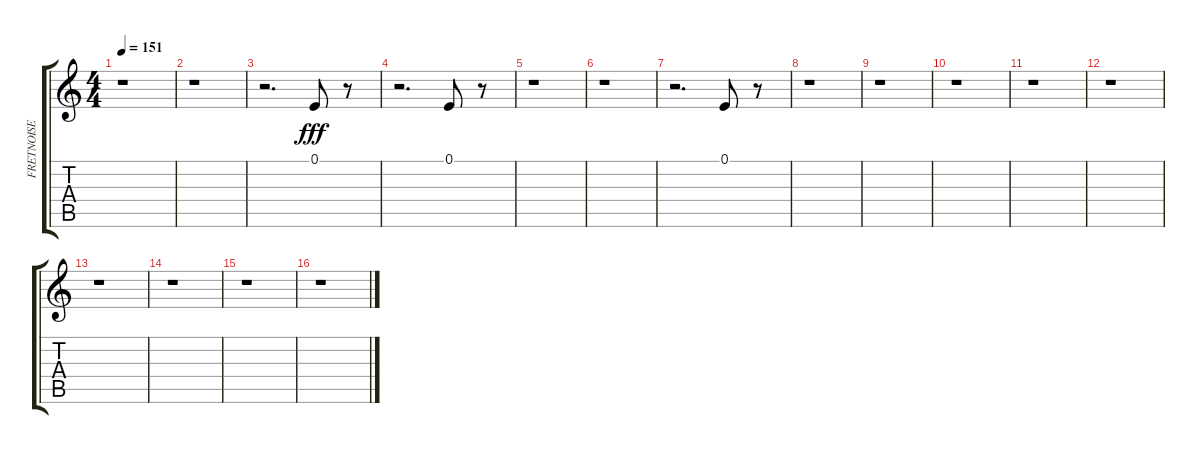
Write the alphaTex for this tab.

\track ("FRETNOISE           " "FRETNOISE ") {instrument guitarfretnoise}
\staff {score tabs}
\tuning (E4 B3 G3 D3 A2 E2) {hide}
\ts (4 4)
\tempo 151
\clef g2
\ks c
r.1{dy fff} |
r.1 |
r.2{d} 0.1.8 r.8 |
r.2{d} 0.1.8 r.8 |
r.1 |
r.1 |
r.2{d} 0.1.8 r.8 |
r.1 |
r.1 |
r.1 |
r.1 |
r.1 |
r.1 |
r.1 |
r.1 |
r.1
